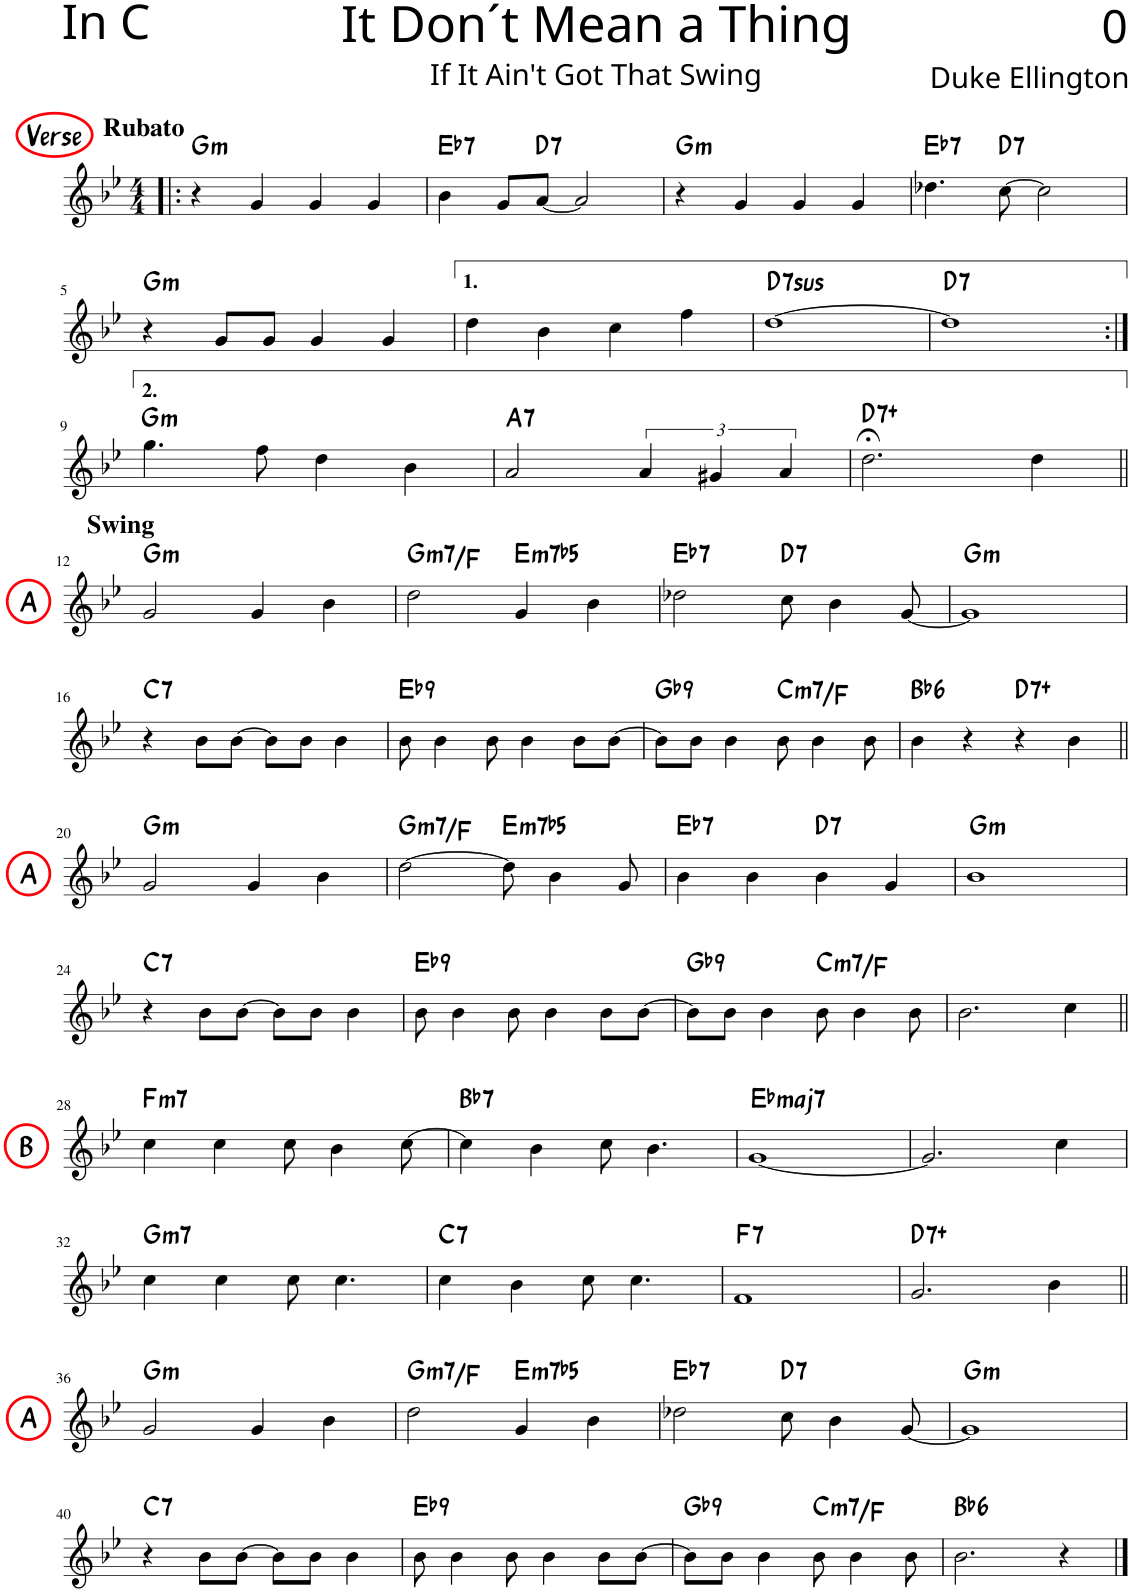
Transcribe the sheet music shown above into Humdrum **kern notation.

**kern	**harte
*part1	*part1
*staff1	*
*I"Piano	*
*I'Pno.	*
*clefG2	*
*k[b-e-]	*
*M4/4	*
=1!|:	=1!|:
!LO:TX:a:B:t=Verse	!
!LO:TX:a:B:t=Rubato	!LO:H:kt=m
4r	G:min
4g/	.
4g/	.
4g/	.
=2	=2
!	!LO:H:kt=7
4b-\	Eb:7
8g/L	.
!	!LO:H:kt=7
[8a/J	D:7
2a/]	.
=3	=3
!	!LO:H:kt=m
4r	G:min
4g/	.
4g/	.
4g/	.
=4	=4
!	!LO:H:kt=7
4.dd-X\	Eb:7
!	!LO:H:kt=7
[8cc\	D:7
2cc\]	.
!!LO:LB:g=z
=5	=5
!	!LO:H:kt=m
4r	G:min
8g/L	.
8g/J	.
4g/	.
4g/	.
=6	=6
4dd\	.
4b-\	.
4cc\	.
4ff\	.
=7	=7
!	!LO:H:kt=7sus
[1dd	D:sus4(7)
=8	=8
!	!LO:H:kt=7
1dd]	D:7
!!LO:LB:g=z
=9:|!	=9:|!
!	!LO:H:kt=m
4.gg\	G:min
8ff\	.
4dd\	.
4b-\	.
=10	=10
!	!LO:H:kt=7
2a/	A:7
6a/	.
6g#X/	.
6a/	.
=11	=11
!	!LO:H:kt=7+
2.dd;<\	D:aug(b7)
4dd\	.
!!LO:LB:g=z
=12||	=12||
!LO:TX:a:B:t=A	!
!LO:TX:a:B:t=Swing	!LO:H:kt=m
2g/	G:min
4g/	.
4b-\	.
=13	=13
!	!LO:H:kt=m7
2dd\	G:min7/b7
!	!LO:H:kt=m7b5
4g/	E:hdim7
4b-\	.
=14	=14
!	!LO:H:kt=7
2dd-X\	Eb:7
!	!LO:H:kt=7
8cc\	D:7
4b-\	.
[8g/	.
=15	=15
!	!LO:H:kt=m
1g]	G:min
!!LO:LB:g=z
=16	=16
!	!LO:H:kt=7
4r	C:7
8b-\L	.
[8b-\J	.
8b-\L]	.
8b-\J	.
4b-\	.
=17	=17
!	!LO:H:kt=9
8b-\	Eb:9
4b-\	.
8b-\	.
4b-\	.
8b-\L	.
[8b-\J	.
=18	=18
!	!LO:H:kt=9
8b-\L]	Gb:9
8b-\J	.
4b-\	.
!	!LO:H:kt=m7
8b-\	C:min7/4
4b-\	.
8b-\	.
=19	=19
!	!LO:H:kt=6
4b-\	Bb:maj6
4r	.
!	!LO:H:kt=7+
4r	D:aug(b7)
4b-\	.
!!LO:LB:g=z
=20||	=20||
!LO:TX:a:B:t=A	!LO:H:kt=m
2g/	G:min
4g/	.
4b-\	.
=21	=21
!	!LO:H:kt=m7
[2dd\	G:min7/b7
!	!LO:H:kt=m7b5
8dd\]	E:hdim7
4b-\	.
8g/	.
=22	=22
!	!LO:H:kt=7
4b-\	Eb:7
4b-\	.
!	!LO:H:kt=7
4b-\	D:7
4g/	.
=23	=23
!	!LO:H:kt=m
1b-	G:min
!!LO:LB:g=z
=24	=24
!	!LO:H:kt=7
4r	C:7
8b-\L	.
[8b-\J	.
8b-\L]	.
8b-\J	.
4b-\	.
=25	=25
!	!LO:H:kt=9
8b-\	Eb:9
4b-\	.
8b-\	.
4b-\	.
8b-\L	.
[8b-\J	.
=26	=26
!	!LO:H:kt=9
8b-\L]	Gb:9
8b-\J	.
4b-\	.
!	!LO:H:kt=m7
8b-\	C:min7/4
4b-\	.
8b-\	.
=27	=27
2.b-\	.
4cc\	.
!!LO:LB:g=z
=28||	=28||
!LO:TX:a:B:t=B	!LO:H:kt=m7
4cc\	F:min7
4cc\	.
8cc\	.
4b-\	.
[8cc\	.
=29	=29
!	!LO:H:kt=7
4cc\]	Bb:7
4b-\	.
8cc\	.
4.b-\	.
=30	=30
!	!LO:H:kt=maj7
[1g	Eb:maj7
=31	=31
2.g/]	.
4cc\	.
!!LO:LB:g=z
=32	=32
!	!LO:H:kt=m7
4cc\	G:min7
4cc\	.
8cc\	.
4.cc\	.
=33	=33
!	!LO:H:kt=7
4cc\	C:7
4b-\	.
8cc\	.
4.cc\	.
=34	=34
!	!LO:H:kt=7
1f	F:7
=35	=35
!	!LO:H:kt=7+
2.g/	D:aug(b7)
4b-\	.
!!LO:LB:g=z
=36||	=36||
!LO:TX:a:B:t=A	!LO:H:kt=m
2g/	G:min
4g/	.
4b-\	.
=37	=37
!	!LO:H:kt=m7
2dd\	G:min7/b7
!	!LO:H:kt=m7b5
4g/	E:hdim7
4b-\	.
=38	=38
!	!LO:H:kt=7
2dd-X\	Eb:7
!	!LO:H:kt=7
8cc\	D:7
4b-\	.
[8g/	.
=39	=39
!	!LO:H:kt=m
1g]	G:min
!!LO:LB:g=z
=40	=40
!	!LO:H:kt=7
4r	C:7
8b-\L	.
[8b-\J	.
8b-\L]	.
8b-\J	.
4b-\	.
=41	=41
!	!LO:H:kt=9
8b-\	Eb:9
4b-\	.
8b-\	.
4b-\	.
8b-\L	.
[8b-\J	.
=42	=42
!	!LO:H:kt=9
8b-\L]	Gb:9
8b-\J	.
4b-\	.
!	!LO:H:kt=m7
8b-\	C:min7/4
4b-\	.
8b-\	.
=43	=43
!	!LO:H:kt=6
2.b-\	Bb:maj6
4r	.
==	==
*-	*-
